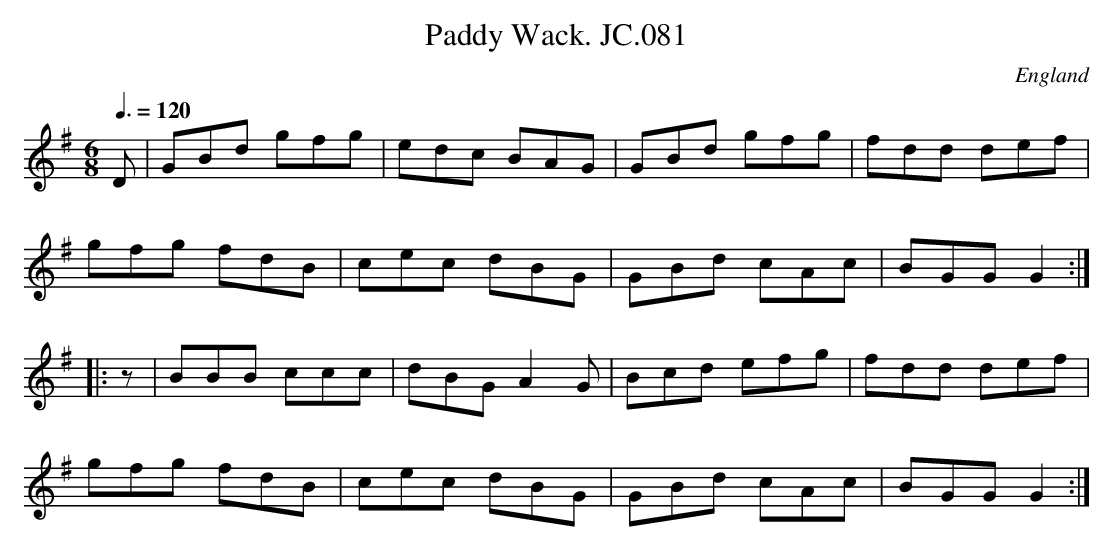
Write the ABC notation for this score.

X:1
T:Paddy Wack. JC.081
L:1/8
M:6/8
O:England
Q:3/8=120
K:G
D|\
GBd gfg|edc BAG|GBd gfg|fdd def|!
gfg fdB|cec dBG|GBd cAc|BGG G2:|!
|:z|BBB ccc|dBGA2G|Bcd efg|fdd def|!
gfg fdB|cec dBG|GBd cAc|BGGG2:|
